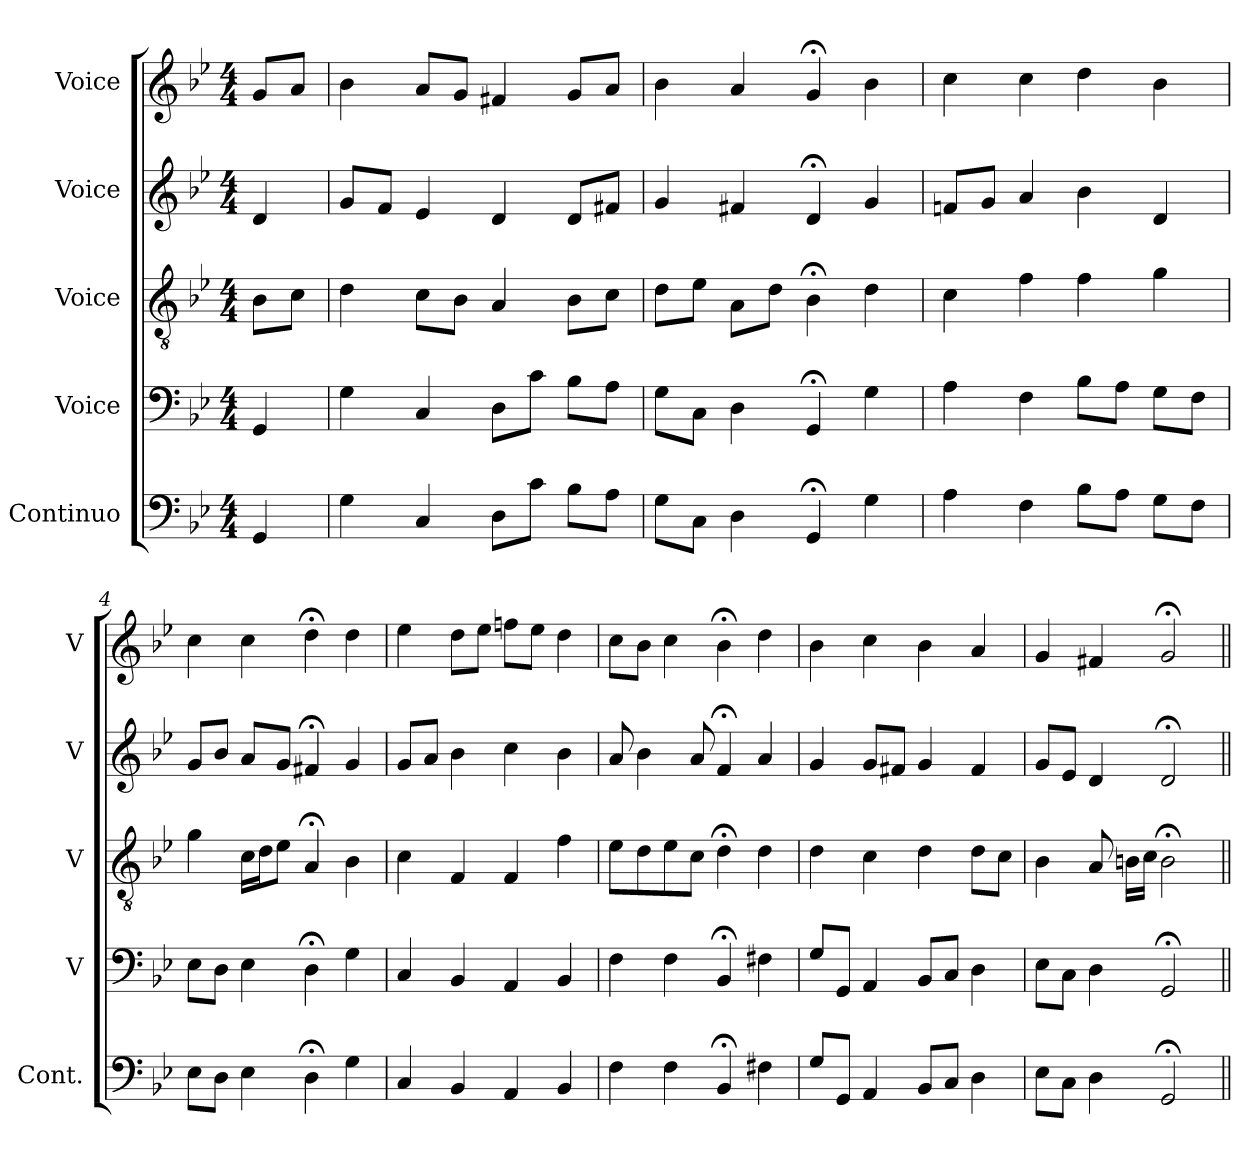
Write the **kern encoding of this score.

**kern	**kern	**kern	**kern	**kern
*part5	*part4	*part3	*part2	*part1
*staff5	*staff4	*staff3	*staff2	*staff1
*I"Continuo	*I"Voice	*I"Voice	*I"Voice	*I"Voice
*I'Cont.	*I'V	*I'V	*I'V	*I'V
*clefF4	*clefF4	*clefGv2	*clefG2	*clefG2
*ITrd7c12	*	*	*	*
*k[b-e-]	*k[b-e-]	*k[b-e-]	*k[b-e-]	*k[b-e-]
*M4/4	*M4/4	*M4/4	*M4/4	*M4/4
=	=	=	=	=
4GGG/	4GG/	8B-\L	4d/	8g/L
.	.	8c\J	.	8a/J
=1	=1	=1	=1	=1
4GG\	4G\	4d\	8g/L	4b-\
.	.	.	8f/J	.
4CC/	4C/	8c\L	4e-/	8a/L
.	.	8B-\J	.	8g/J
8DD\L	8D\L	4A/	4d/	4f#X/
8C\J	8c\J	.	.	.
8BB-\L	8B-\L	8B-\L	8d/L	8g/L
8AA\J	8A\J	8c\J	8f#X/J	8a/J
=2	=2	=2	=2	=2
8GG\L	8G\L	8d\L	4g/	4b-\
8CC\J	8C\J	8e-\J	.	.
4DD\	4D\	8A\L	4f#X/	4a/
.	.	8d\J	.	.
4GGG;</	4GG;</	4B-;<\	4d;</	4g;</
4GG\	4G\	4d\	4g/	4b-\
=3	=3	=3	=3	=3
4AA\	4A\	4c\	8fn/L	4cc\
.	.	.	8g/J	.
4FF\	4F\	4f\	4a/	4cc\
8BB-\L	8B-\L	4f\	4b-\	4dd\
8AA\J	8A\J	.	.	.
8GG\L	8G\L	4g\	4d/	4b-\
8FF\J	8F\J	.	.	.
=4	=4	=4	=4	=4
8EE-\L	8E-\L	4g\	8g/L	4cc\
8DD\J	8D\J	.	8b-/J	.
4EE-\	4E-\	16c\LL	8a/L	4cc\
.	.	16d\J	.	.
.	.	8e-\J	8g/J	.
4DD;<\	4D;<\	4A;</	4f#X;</	4dd;<\
4GG\	4G\	4B-\	4g/	4dd\
!!LO:LB:g=z
=5	=5	=5	=5	=5
4CC/	4C/	4c\	8g/L	4ee-\
.	.	.	8a/J	.
4BBB-/	4BB-/	4F/	4b-\	8dd\L
.	.	.	.	8ee-\J
4AAA/	4AA/	4F/	4cc\	8ffn\L
.	.	.	.	8ee-\J
4BBB-/	4BB-/	4f\	4b-\	4dd\
=6	=6	=6	=6	=6
4FF\	4F\	8e-\L	8a/	8cc\L
.	.	8d\	4b-\	8b-\J
4FF\	4F\	8e-\	.	4cc\
.	.	8c\J	8a/	.
4BBB-;</	4BB-;</	4d;<\	4f;</	4b-;<\
4FF#X\	4F#X\	4d\	4a/	4dd\
=7	=7	=7	=7	=7
8GG/L	8G/L	4d\	4g/	4b-\
8GGG/J	8GG/J	.	.	.
4AAA/	4AA/	4c\	8g/L	4cc\
.	.	.	8f#X/J	.
8BBB-/L	8BB-/L	4d\	4g/	4b-\
8CC/J	8C/J	.	.	.
4DD\	4D\	8d\L	4f#/	4a/
.	.	8c\J	.	.
=8	=8	=8	=8	=8
8EE-\L	8E-\L	4B-\	8g/L	4g/
8CC\J	8C\J	.	8e-/J	.
4DD\	4D\	8A/	4d/	4f#X/
.	.	16Bn\LL	.	.
.	.	16c\JJ	.	.
2GGG;</	2GG;</	2B;<\	2d;</	2g;</
=||	=||	=||	=||	=||
*-	*-	*-	*-	*-
